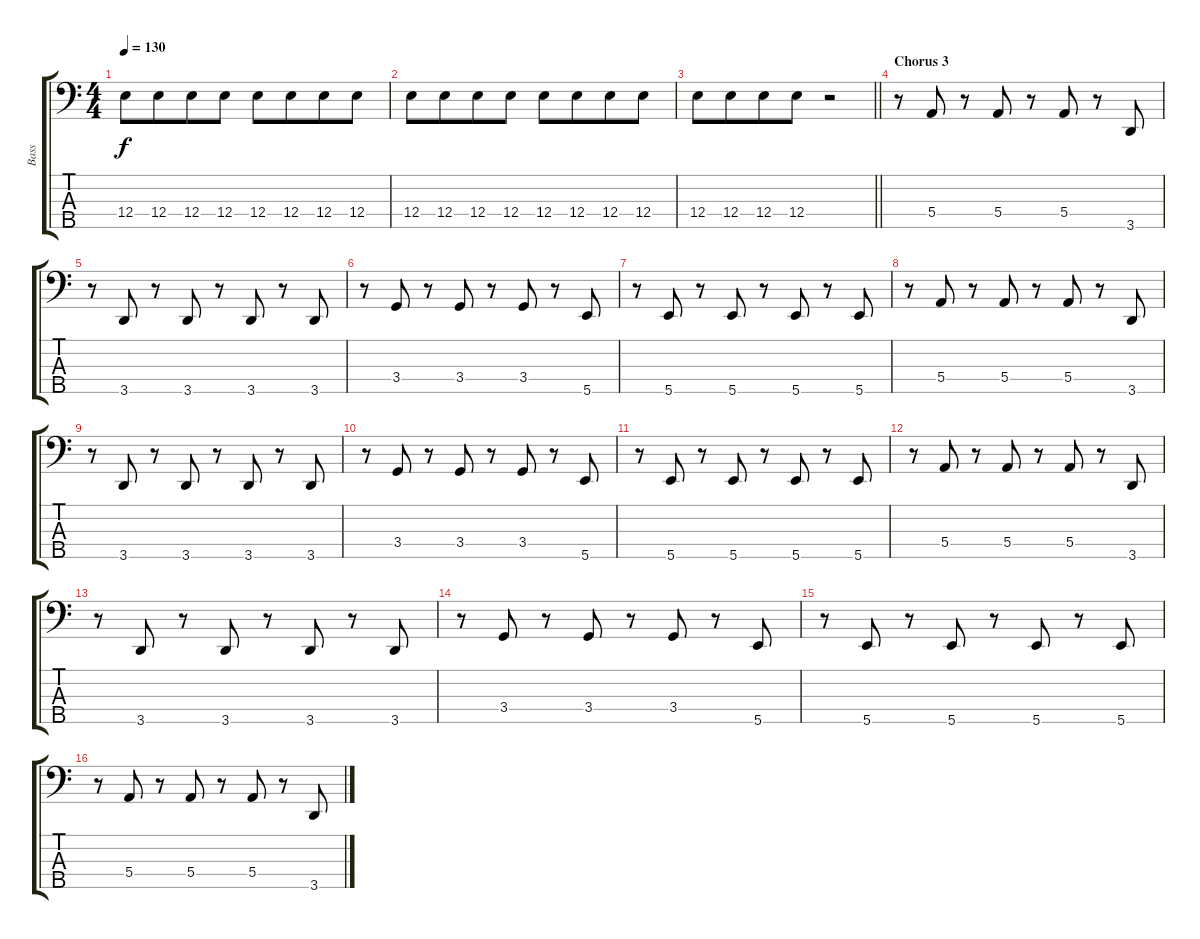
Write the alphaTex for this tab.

\track ("Bass" "Bass") {instrument electricbassfinger}
\staff {score tabs}
\tuning (G2 D2 A1 E1 B0) {hide}
\ts (4 4)
\tempo 130
\clef f4
\ks aminor
12.4.8{dy f} 12.4.8{beam merge} 12.4.8 12.4.8 12.4.8 12.4.8{beam merge} 12.4.8 12.4.8 |
12.4.8 12.4.8{beam merge} 12.4.8 12.4.8 12.4.8 12.4.8{beam merge} 12.4.8 12.4.8 |
\barLineRight lightlight
12.4.8 12.4.8{beam merge} 12.4.8 12.4.8 r.2 |
\section ("" "Chorus 3")
r.8 5.4.8 r.8 5.4.8 r.8 5.4.8 r.8 3.5.8 |
r.8 3.5.8 r.8 3.5.8 r.8 3.5.8 r.8 3.5.8 |
r.8 3.4.8 r.8 3.4.8 r.8 3.4.8 r.8 5.5.8 |
r.8 5.5.8 r.8 5.5.8 r.8 5.5.8 r.8 5.5.8 |
r.8 5.4.8 r.8 5.4.8 r.8 5.4.8 r.8 3.5.8 |
r.8 3.5.8 r.8 3.5.8 r.8 3.5.8 r.8 3.5.8 |
r.8 3.4.8 r.8 3.4.8 r.8 3.4.8 r.8 5.5.8 |
r.8 5.5.8 r.8 5.5.8 r.8 5.5.8 r.8 5.5.8 |
r.8 5.4.8 r.8 5.4.8 r.8 5.4.8 r.8 3.5.8 |
r.8 3.5.8 r.8 3.5.8 r.8 3.5.8 r.8 3.5.8 |
r.8 3.4.8 r.8 3.4.8 r.8 3.4.8 r.8 5.5.8 |
r.8 5.5.8 r.8 5.5.8 r.8 5.5.8 r.8 5.5.8 |
r.8 5.4.8 r.8 5.4.8 r.8 5.4.8 r.8 3.5.8
